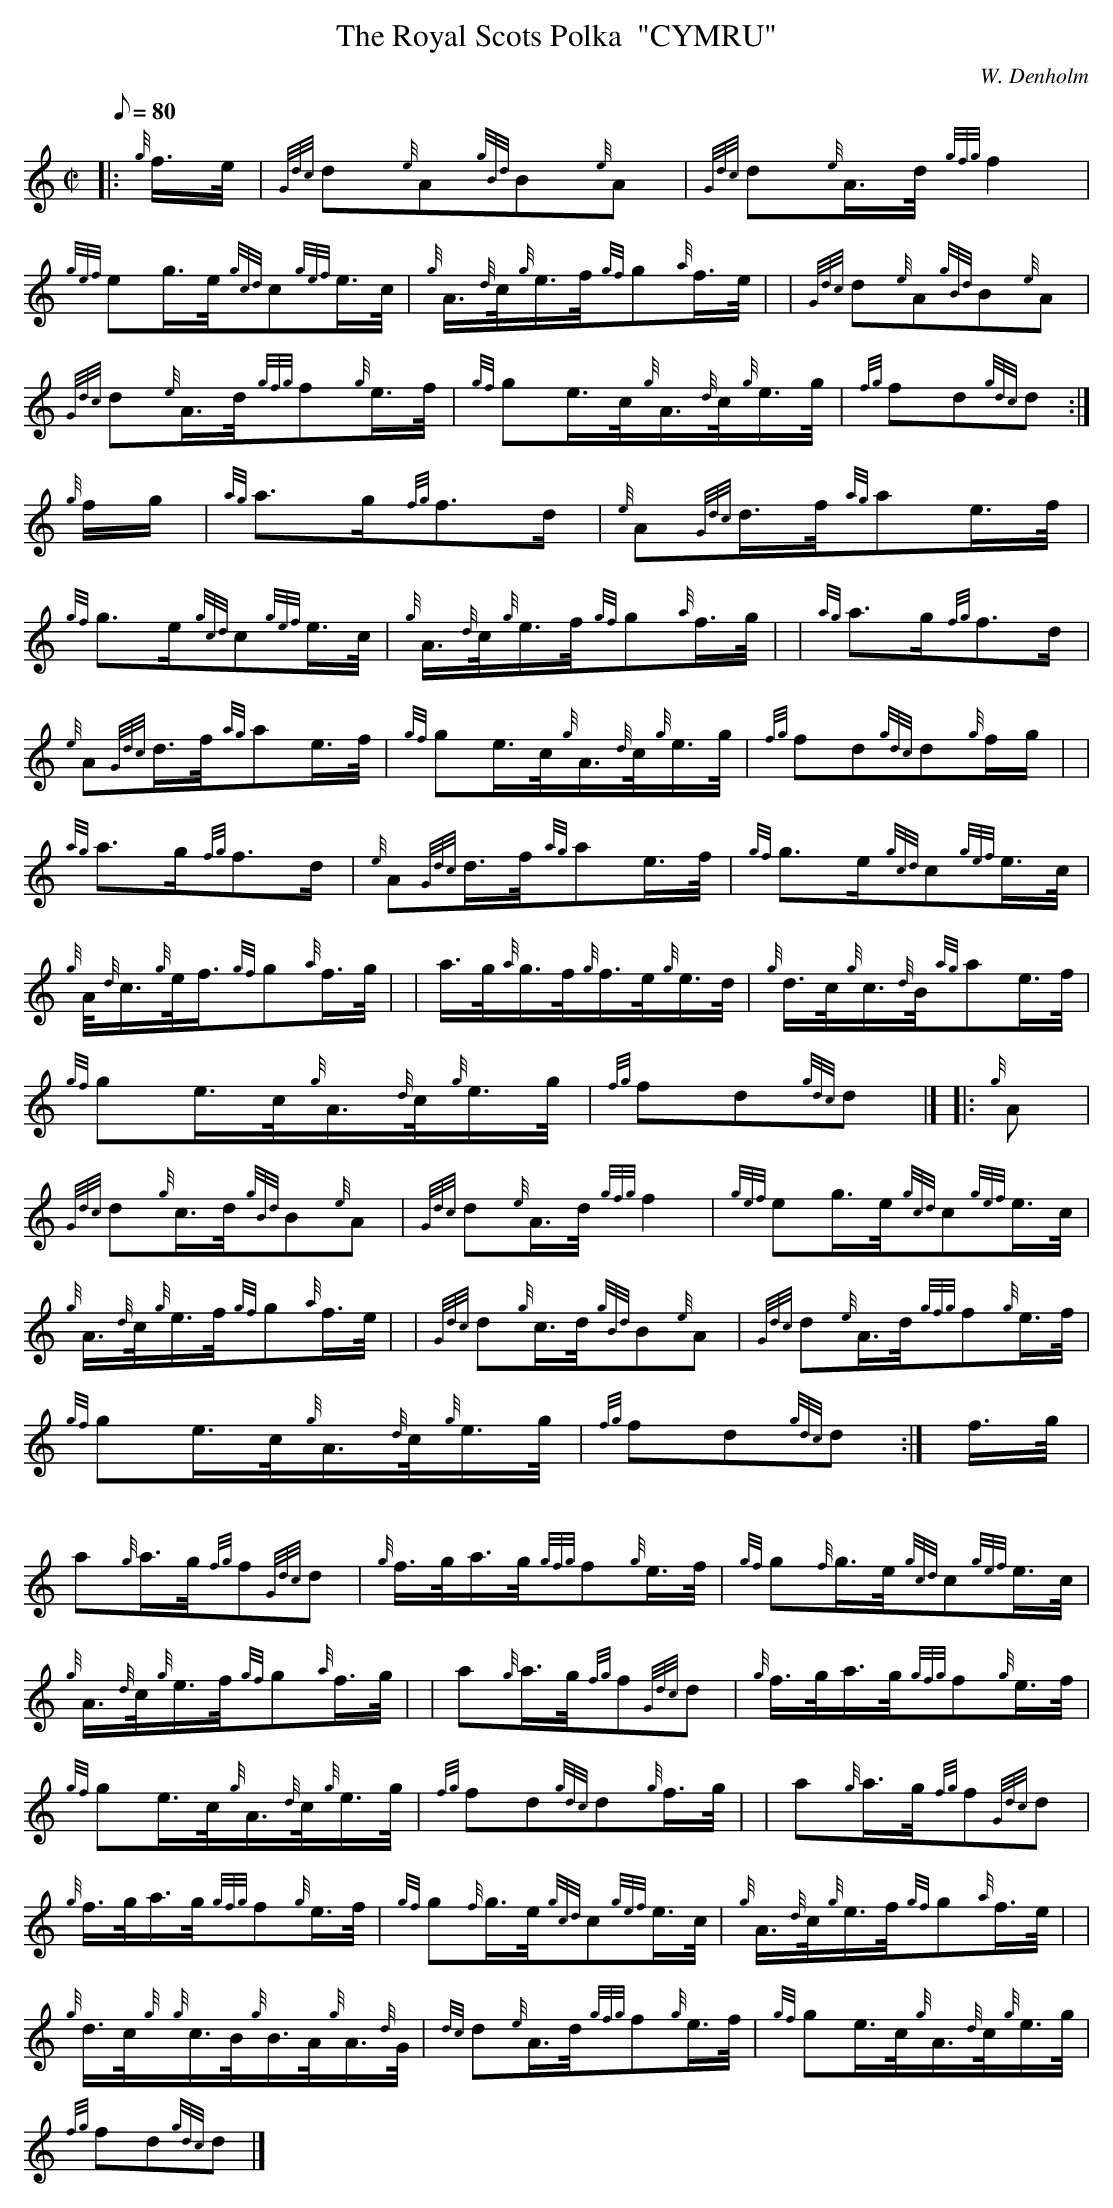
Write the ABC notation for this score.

X:1
T:The Royal Scots Polka  "CYMRU"
M:C|
L:1/8
Q:80
C:W. Denholm
K:HP
|: {g}f3/4e/4 | \
{Gdc}d{e}A{gBd}B{e}A | \
{Gdc}d{e}A3/4d/4{gfg}f2 |
{gef}eg3/4e/4{gcd}c{gef}e3/4c/4 | \
{g}A3/4{d}c/4{g}e3/4f/4{gf}g{a}f3/4e/4 | | \
{Gdc}d{e}A{gBd}B{e}A |
{Gdc}d{e}A3/4d/4{gfg}f{g}e3/4f/4 | \
{gf}ge3/4c/4{g}A3/4{d}c/4{g}e3/4g/4 | \
{fg}fd{gdc}d :|
{g}f/2g/2 | \
{ag}a3/2g/2{fg}f3/2d/2 | \
{e}A{Gdc}d3/4f/4{ag}ae3/4f/4 |
{gf}g3/2e/2{gcd}c{gef}e3/4c/4 | \
{g}A3/4{d}c/4{g}e3/4f/4{gf}g{a}f3/4g/4 | | \
{ag}a3/2g/2{fg}f3/2d/2 |
{e}A{Gdc}d3/4f/4{ag}ae3/4f/4 | \
{gf}ge3/4c/4{g}A3/4{d}c/4{g}e3/4g/4 | \
{fg}fd{gdc}d{g}f/2g/2| |
{ag}a3/2g/2{fg}f3/2d/2 | \
{e}A{Gdc}d3/4f/4{ag}ae3/4f/4 | \
{gf}g3/2e/2{gcd}c{gef}e3/4c/4 |
{g}A/4{d}c3/4{g}e/4f3/4{gf}g{a}f3/4g/4 | | \
a3/4g/4{a}g3/4f/4{g}f3/4e/4{g}e3/4d/4 | \
{g}d3/4c/4{g}c3/4{d}B/4{ag}ae3/4f/4 |
{gf}ge3/4c/4{g}A3/4{d}c/4{g}e3/4g/4 | \
{fg}fd{gdc}d|]  |: \
{g}A |
{Gdc}d{g}c3/4d/4{gBd}B{e}A | \
{Gdc}d{e}A3/4d/4{gfg}f2 | \
{gef}eg3/4e/4{gcd}c{gef}e3/4c/4 |
{g}A3/4{d}c/4{g}e3/4f/4{gf}g{a}f3/4e/4 | | \
{Gdc}d{g}c3/4d/4{gBd}B{e}A | \
{Gdc}d{e}A3/4d/4{gfg}f{g}e3/4f/4 |
{gf}ge3/4c/4{g}A3/4{d}c/4{g}e3/4g/4 | \
{fg}fd{gdc}d :| \
f3/4g/4 |
a{g}a3/4g/4{fg}f{Gdc}d | \
{g}f3/4g/4a3/4g/4{gfg}f{g}e3/4f/4 | \
{gf}g{f}g3/4e/4{gcd}c{gef}e3/4c/4 |
{g}A3/4{d}c/4{g}e3/4f/4{gf}g{a}f3/4g/4 | | \
a{g}a3/4g/4{fg}f{Gdc}d | \
{g}f3/4g/4a3/4g/4{gfg}f{g}e3/4f/4 |
{gf}ge3/4c/4{g}A3/4{d}c/4{g}e3/4g/4 | \
{fg}fd{gdc}d{g}f3/4g/4 | | \
a{g}a3/4g/4{fg}f{Gdc}d |
{g}f3/4g/4a3/4g/4{gfg}f{g}e3/4f/4 | \
{gf}g{f}g3/4e/4{gcd}c{gef}e3/4c/4 | \
{g}A3/4{d}c/4{g}e3/4f/4{gf}g{a}f3/4e/4| |
{g}d3/4c/4{g}{g}c3/4B/4{g}B3/4A/4{g}A3/4{d}G/4 | \
{dc}d{e}A3/4d/4{gfg}f{g}e3/4f/4 | \
{gf}ge3/4c/4{g}A3/4{d}c/4{g}e3/4g/4 |
{fg}fd{gdc}d|]
